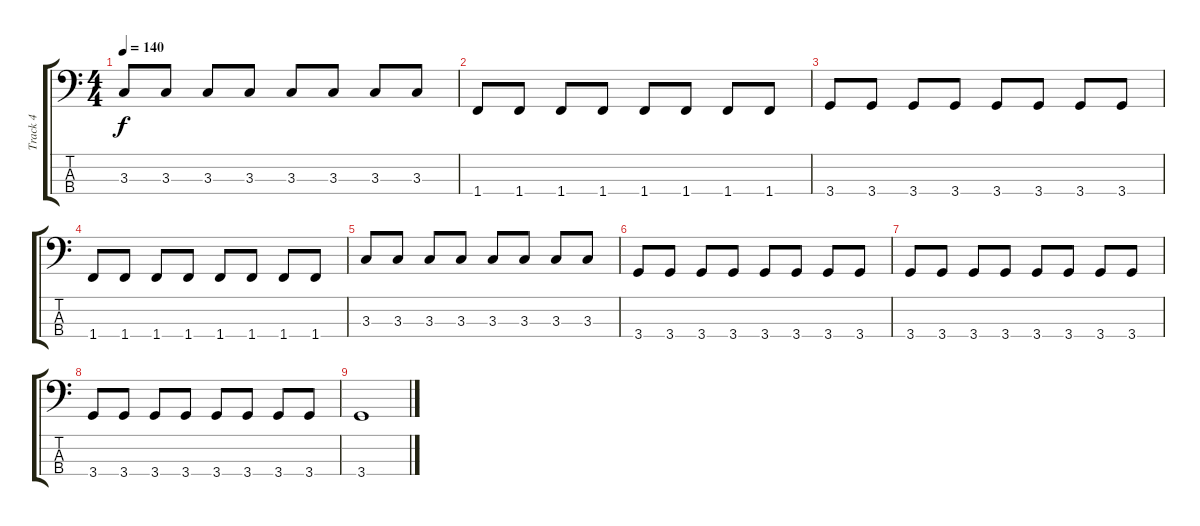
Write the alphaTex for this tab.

\track ("Track 4" "Track 4") {instrument electricbassfinger}
\staff {score tabs}
\tuning (G2 D2 A1 E1) {hide}
\ts (4 4)
\tempo 140
\clef f4
\ks c
3.3.8{dy f} 3.3.8 3.3.8 3.3.8 3.3.8 3.3.8 3.3.8 3.3.8 |
1.4.8 1.4.8 1.4.8 1.4.8 1.4.8 1.4.8 1.4.8 1.4.8 |
3.4.8 3.4.8 3.4.8 3.4.8 3.4.8 3.4.8 3.4.8 3.4.8 |
1.4.8 1.4.8 1.4.8 1.4.8 1.4.8 1.4.8 1.4.8 1.4.8 |
3.3.8 3.3.8 3.3.8 3.3.8 3.3.8 3.3.8 3.3.8 3.3.8 |
3.4.8 3.4.8 3.4.8 3.4.8 3.4.8 3.4.8 3.4.8 3.4.8 |
3.4.8 3.4.8 3.4.8 3.4.8 3.4.8 3.4.8 3.4.8 3.4.8 |
3.4.8 3.4.8 3.4.8 3.4.8 3.4.8 3.4.8 3.4.8 3.4.8 |
3.4.1
